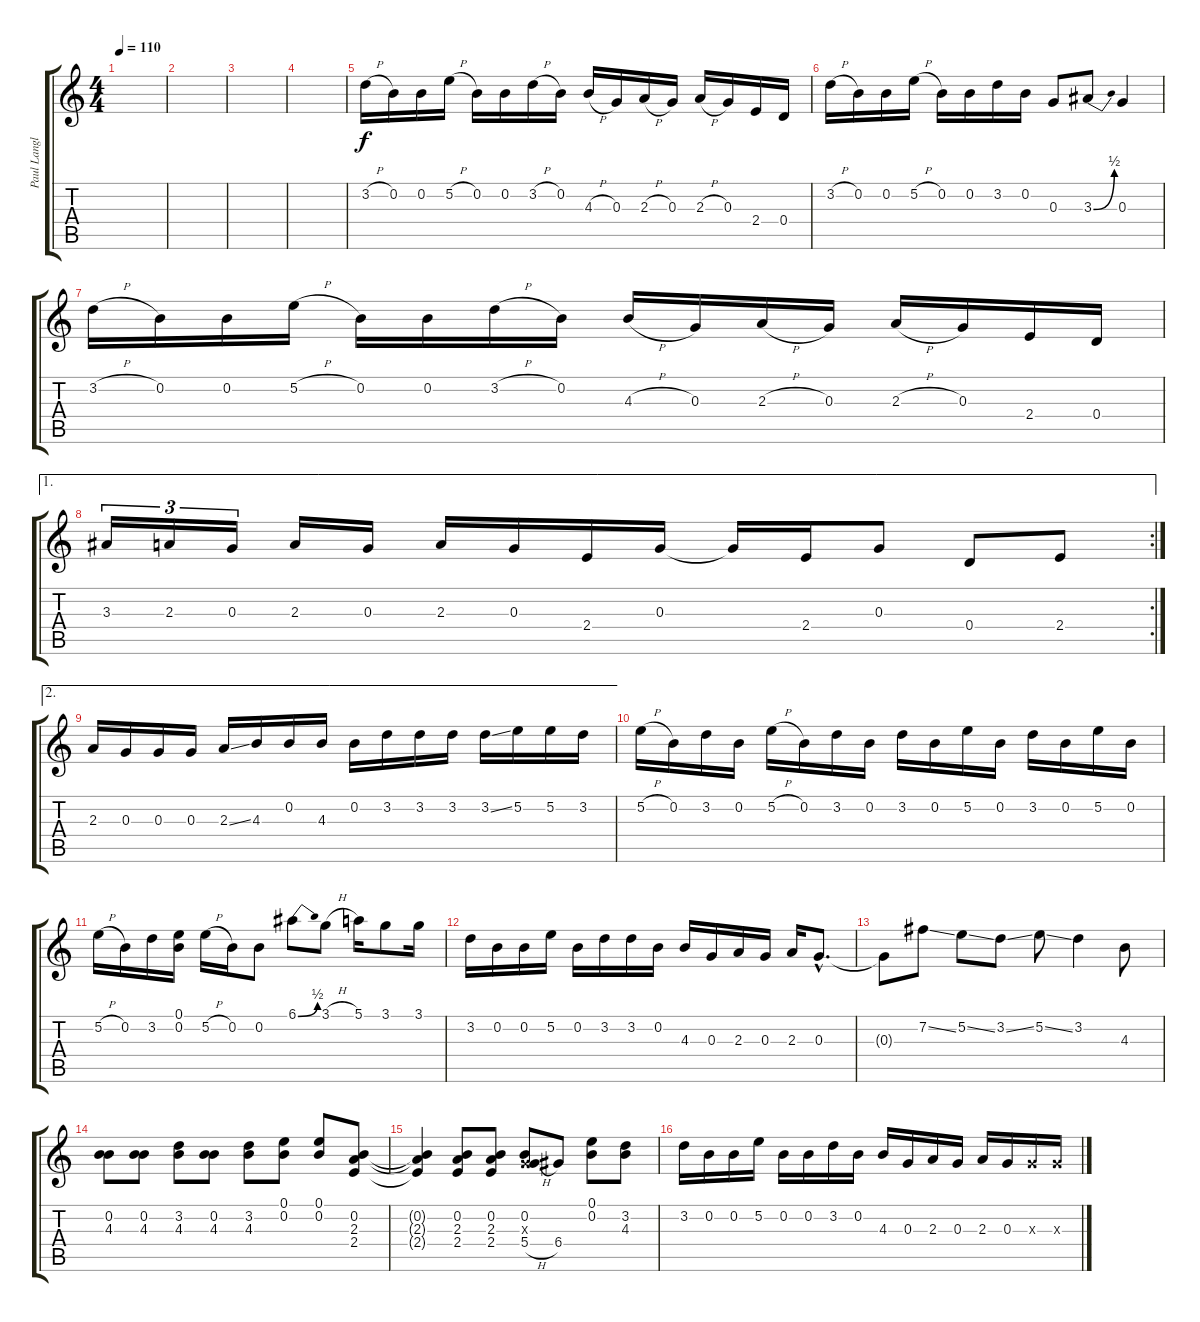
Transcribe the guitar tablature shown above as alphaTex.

\track ("Paul Langlois" "Paul Langl") {instrument overdrivenguitar}
\staff {score tabs}
\tuning (E4 B3 G3 D3 A2 E2) {hide}
\ts (4 4)
\tempo 110
\clef g2
\ks c
|
|
|
|
3.2{h}.16{volume 16} 0.2.16 0.2.16 5.2{h}.16 0.2.16 0.2.16 3.2{h}.16 0.2.16 4.3{h}.16 0.3.16 2.3{h}.16 0.3.16 2.3{h}.16 0.3.16 2.4.16 0.4.16 |
3.2{h}.16 0.2.16 0.2.16 5.2{h}.16 0.2.16 0.2.16 3.2.16 0.2.16 0.3.8 3.3{be (bend 0 0 60 2)}.8 0.3.4 |
3.2{h}.16{volume 16} 0.2.16 0.2.16 5.2{h}.16 0.2.16 0.2.16 3.2{h}.16 0.2.16 4.3{h}.16 0.3.16 2.3{h}.16 0.3.16 2.3{h}.16 0.3.16 2.4.16 0.4.16 |
\ae 1
\rc 2
3.3.16{tu (3 2)} 2.3.16{tu (3 2)} 0.3.16{tu (3 2)} 2.3.16 0.3.16 2.3.16 0.3.16 2.4.16 0.3.16 0.3{t}.16 2.4.16 0.3.8 0.4.8 2.4.8 |
\ae 2
2.3.16{volume 16} 0.3.16 0.3.16 0.3.16 2.3{ss}.16 4.3.16 0.2.16 4.3.16 0.2.16 3.2.16 3.2.16 3.2.16 3.2{ss}.16 5.2.16 5.2.16 3.2.16 |
5.2{h}.16 0.2.16 3.2.16 0.2.16 5.2{h}.16 0.2.16 3.2.16 0.2.16 3.2.16 0.2.16 5.2.16 0.2.16 3.2.16 0.2.16 5.2.16 0.2.16 |
5.2{h}.16 0.2.16 3.2.16 (0.1 0.2).16 5.2{h}.16 0.2.16 0.2.8 6.1{be (bend 0 0 60 2)}.8 3.1{h}.8 5.1.16 3.1.8 3.1.16 |
3.2.16 0.2.16 0.2.16 5.2.16 0.2.16 3.2.16 3.2.16 0.2.16 4.3.16 0.3.16 2.3.16 0.3.16 2.3.16 0.3{hac}.8{d} |
0.3{t}.8 7.2{ss}.8 5.2{ss}.8 3.2{ss}.8 5.2{ss}.8 3.2.4 4.3.8 |
(0.2 4.3).8{volume 13} (0.2 4.3).8 (3.2 4.3).8 (0.2 4.3).8 (3.2 4.3).8 (0.1 0.2).8 (0.1 0.2).8 (0.2 2.3 2.4).8 |
(0.2{t} 2.3{t} 2.4{t}).4 (0.2 2.3 2.4).8 (0.2 2.3 2.4).8 (0.2 0.3{x} 5.4{h}).8 6.4.8 (0.1 0.2).8 (3.2 4.3).8 |
3.2.16 0.2.16 0.2.16 5.2.16 0.2.16 0.2.16 3.2.16 0.2.16 4.3.16 0.3.16 2.3.16 0.3.16 2.3.16 0.3.16 0.3{x}.16 0.3{x}.16
